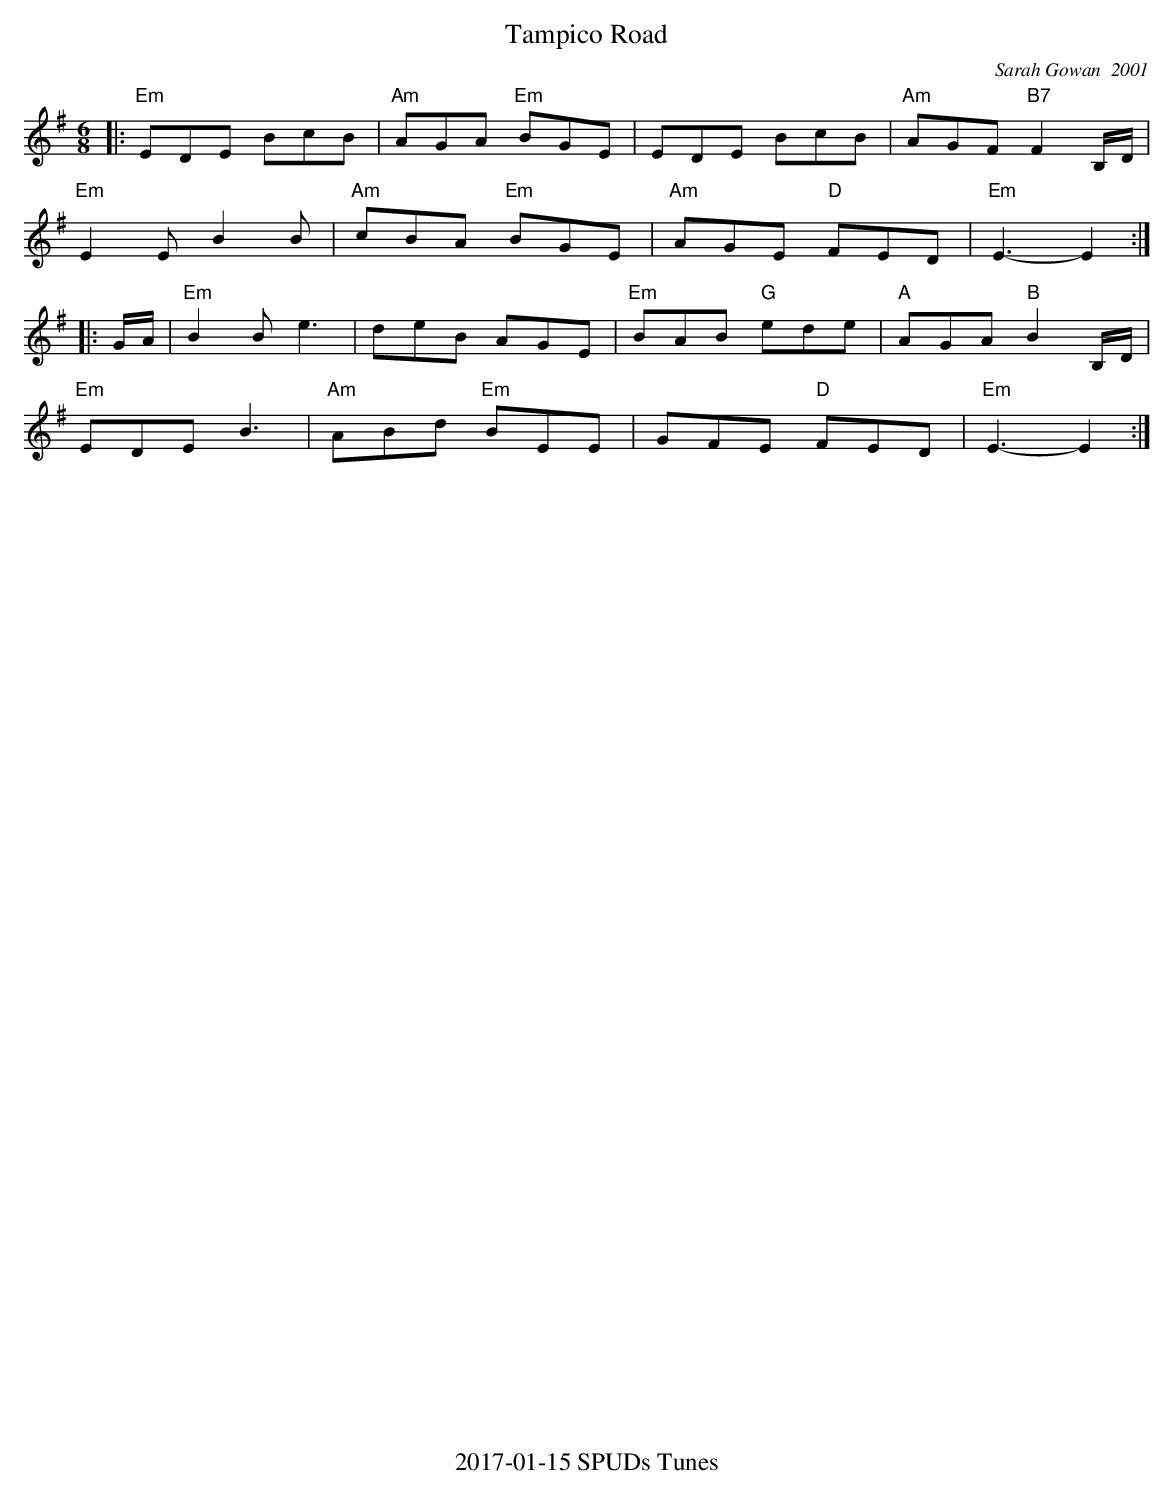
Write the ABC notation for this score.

X:1
T:Tampico Road
C:Sarah Gowan  2001
M:6/8
L:1/8
K:Em
|:"Em"EDE BcB|"Am"AGA "Em"BGE|EDE BcB|"Am"AGF "B7"F2 B,/2D/2|
"Em"E2EB2B|"Am"cBA "Em"BGE|"Am"AGE "D"FED|"Em"E3-E2:|
|:G/A/|"Em"B2B e3|deB AGE|"Em"BAB "G"ede|"A"AGA "B"B2B,/2D/2|
"Em"EDEB3|"Am"ABd "Em"BEE|GFE "D"FED|"Em"E3-E2:|
